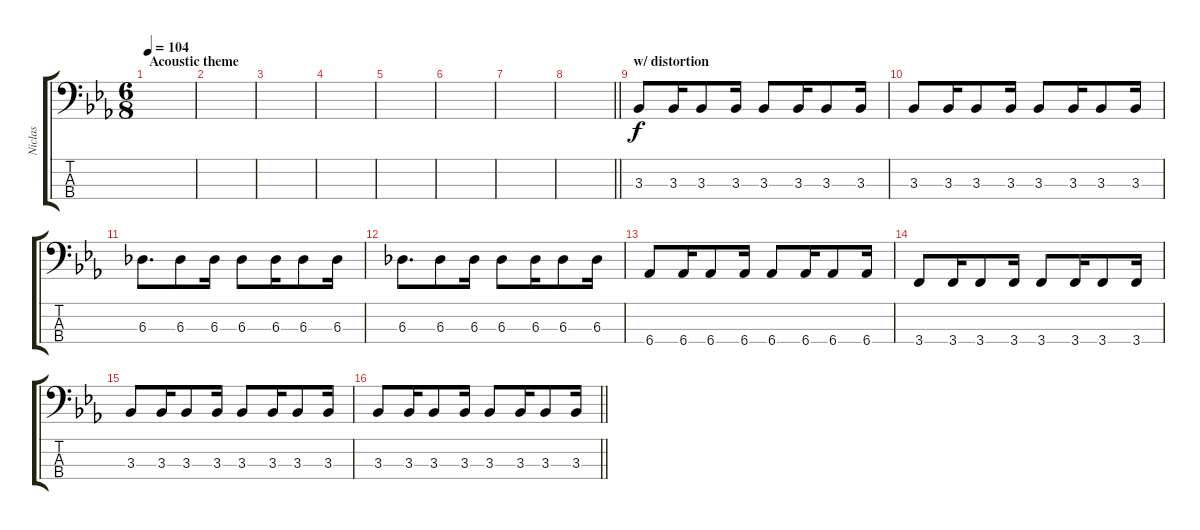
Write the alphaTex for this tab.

\track ("Niclas" "Niclas") {instrument electricbassfinger}
\staff {score tabs}
\tuning (F2 C2 G1 D1) {hide}
\ts (6 8)
\section ("" "Acoustic theme")
\tempo 104
\clef f4
\ks eb
|
|
|
|
|
|
|
\barLineRight lightlight
|
\section ("" "w/ distortion")
3.3.8 3.3.16 3.3.8 3.3.16 3.3.8 3.3.16 3.3.8 3.3.16 |
3.3.8 3.3.16 3.3.8 3.3.16 3.3.8 3.3.16 3.3.8 3.3.16 |
6.3.8{d} 6.3.8 6.3.16 6.3.8 6.3.16 6.3.8 6.3.16 |
6.3.8{d} 6.3.8 6.3.16 6.3.8 6.3.16 6.3.8 6.3.16 |
6.4.8 6.4.16 6.4.8 6.4.16 6.4.8 6.4.16 6.4.8 6.4.16 |
3.4.8 3.4.16 3.4.8 3.4.16 3.4.8 3.4.16 3.4.8 3.4.16 |
3.3.8 3.3.16 3.3.8 3.3.16 3.3.8 3.3.16 3.3.8 3.3.16 |
\barLineRight lightlight
3.3.8 3.3.16 3.3.8 3.3.16 3.3.8 3.3.16 3.3.8 3.3.16
